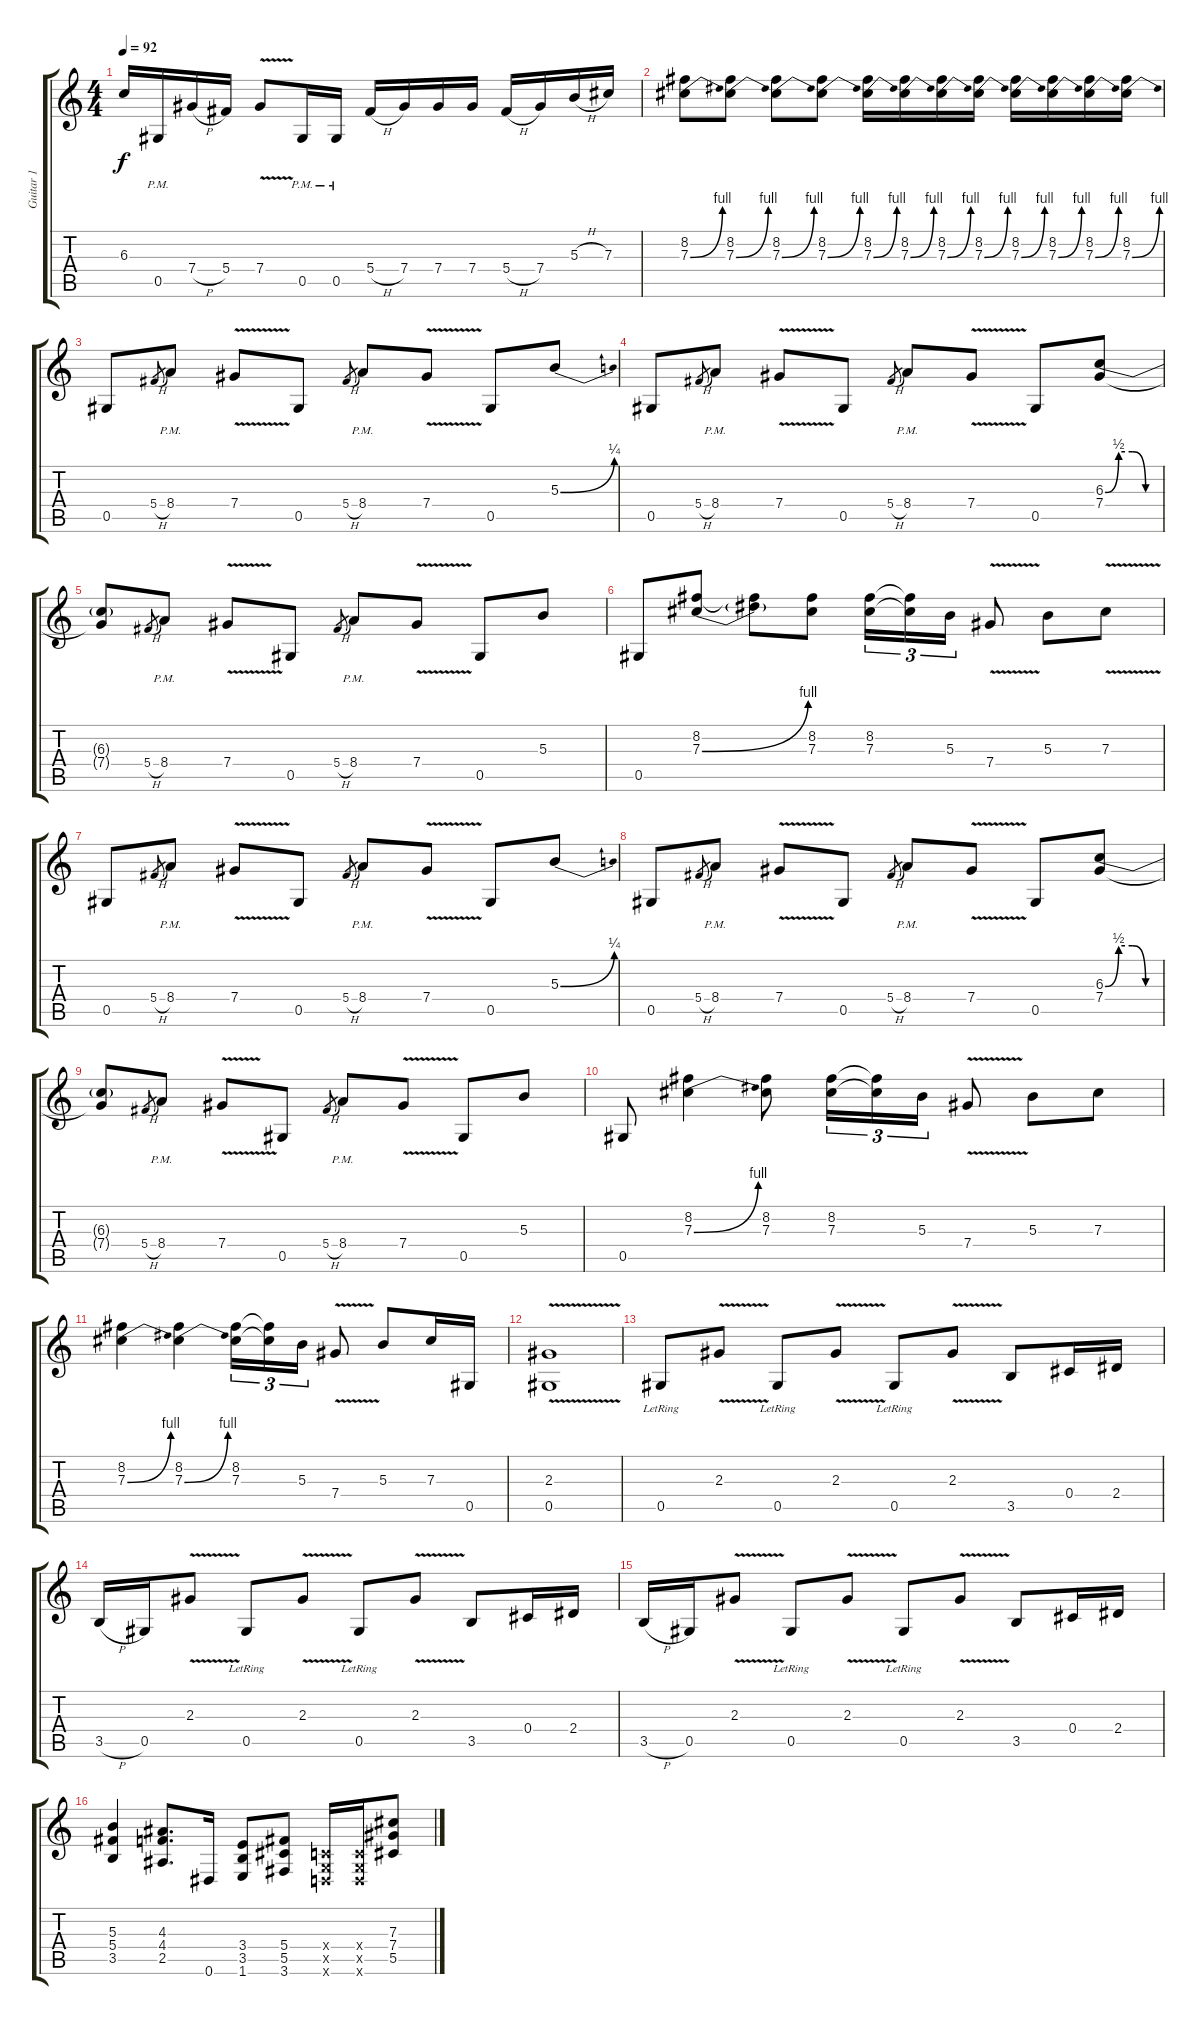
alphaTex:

\track ("Guitar 1" "Guitar 1") {instrument distortionguitar}
\staff {score tabs}
\tuning (Eb4 Bb3 Gb3 Db3 Ab2 Eb2) {hide}
\ts (4 4)
\tempo 92
\clef g2
\ks c
6.3{t}.16{dy f} 0.5{pm}.16 7.4{h}.16 5.4.16 7.4{v}.8 0.5{pm}.16 0.5{pm}.16 5.4{h}.16 7.4.16 7.4.16 7.4.16 5.4{h}.16 7.4.16 5.3{h}.16 7.3.16 |
(8.2 7.3{be (bend 0 0 60 4)}).8 (8.2 7.3{be (bend 0 0 60 4)}).8 (8.2 7.3{be (bend 0 0 60 4)}).8 (8.2 7.3{be (bend 0 0 60 4)}).8 (8.2 7.3{be (bend 0 0 60 4)}).16 (8.2 7.3{be (bend 0 0 60 4)}).16 (8.2 7.3{be (bend 0 0 60 4)}).16 (8.2 7.3{be (bend 0 0 60 4)}).16 (8.2 7.3{be (bend 0 0 60 4)}).16 (8.2 7.3{be (bend 0 0 60 4)}).16 (8.2 7.3{be (bend 0 0 60 4)}).16 (8.2 7.3{be (bend 0 0 60 4)}).16 |
0.5.8 5.4{h}.8{gr} 8.4{pm}.8 7.4{v}.8 0.5.8 5.4{h}.8{gr} 8.4{pm}.8 7.4{v}.8 0.5.8 5.3{be (bend 0 0 60 1)}.8 |
0.5.8 5.4{h}.8{gr} 8.4{pm}.8 7.4{v}.8 0.5.8 5.4{h}.8{gr} 8.4{pm}.8 7.4{v}.8 0.5.8 (6.3{be (custom 0 0 15 2 30 2 45 0 60 0)} 7.4).8 |
(6.3{t} 7.4{t}).8 5.4{h}.8{gr} 8.4{pm}.8 7.4{v}.8 0.5.8 5.4{h}.8{gr} 8.4{pm}.8 7.4{v}.8 0.5.8 5.3.8 |
0.5.8 (8.2 7.3{be (bend 0 0 60 4)}).8 (8.2{t} 7.3{t}).8 (8.2 7.3).8 (8.2 7.3).16{tu (3 2)} (8.2{t} 7.3{t}).16{tu (3 2)} 5.3.16{tu (3 2)} 7.4{v}.8 5.3.8 7.3{v}.8 |
0.5.8 5.4{h}.8{gr} 8.4{pm}.8 7.4{v}.8 0.5.8 5.4{h}.8{gr} 8.4{pm}.8 7.4{v}.8 0.5.8 5.3{be (bend 0 0 60 1)}.8 |
0.5.8 5.4{h}.8{gr} 8.4{pm}.8 7.4{v}.8 0.5.8 5.4{h}.8{gr} 8.4{pm}.8 7.4{v}.8 0.5.8 (6.3{be (custom 0 0 15 2 30 2 45 0 60 0)} 7.4).8 |
(6.3{t} 7.4{t}).8 5.4{h}.8{gr} 8.4{pm}.8 7.4{v}.8 0.5.8 5.4{h}.8{gr} 8.4{pm}.8 7.4{v}.8 0.5.8 5.3.8 |
0.5.8 (8.2 7.3{be (bend 0 0 60 4)}).4 (8.2 7.3).8 (8.2 7.3).16{tu (3 2)} (8.2{t} 7.3{t}).16{tu (3 2)} 5.3.16{tu (3 2)} 7.4{v}.8 5.3.8 7.3.8 |
(8.2 7.3{be (bend 0 0 60 4)}).4 (8.2 7.3{be (bend 0 0 60 4)}).4 (8.2 7.3).16{tu (3 2)} (8.2{t} 7.3{t}).16{tu (3 2)} 5.3.16{tu (3 2)} 7.4{v}.8 5.3.8 7.3.16 0.5.16 |
(2.3{v} 0.5{v}).1 |
0.5{lr}.8 2.3{v}.8 0.5{lr}.8 2.3{v}.8 0.5{lr}.8 2.3{v}.8 3.5.8 0.4.16 2.4.16 |
3.5{h}.16 0.5.16 2.3{v}.8 0.5{lr}.8 2.3{v}.8 0.5{lr}.8 2.3{v}.8 3.5.8 0.4.16 2.4.16 |
3.5{h}.16 0.5.16 2.3{v}.8 0.5{lr}.8 2.3{v}.8 0.5{lr}.8 2.3{v}.8 3.5.8 0.4.16 2.4.16 |
(5.3 5.4 3.5).4 (4.3 4.4 2.5).8{d} 0.6.16 (3.4 3.5 1.6).8 (5.4 5.5 3.6).8 (-1.4{x} -1.5{x} -1.6{x}).16 (-1.4{x} -1.5{x} -1.6{x}).16 (7.3 7.4 5.5).8
